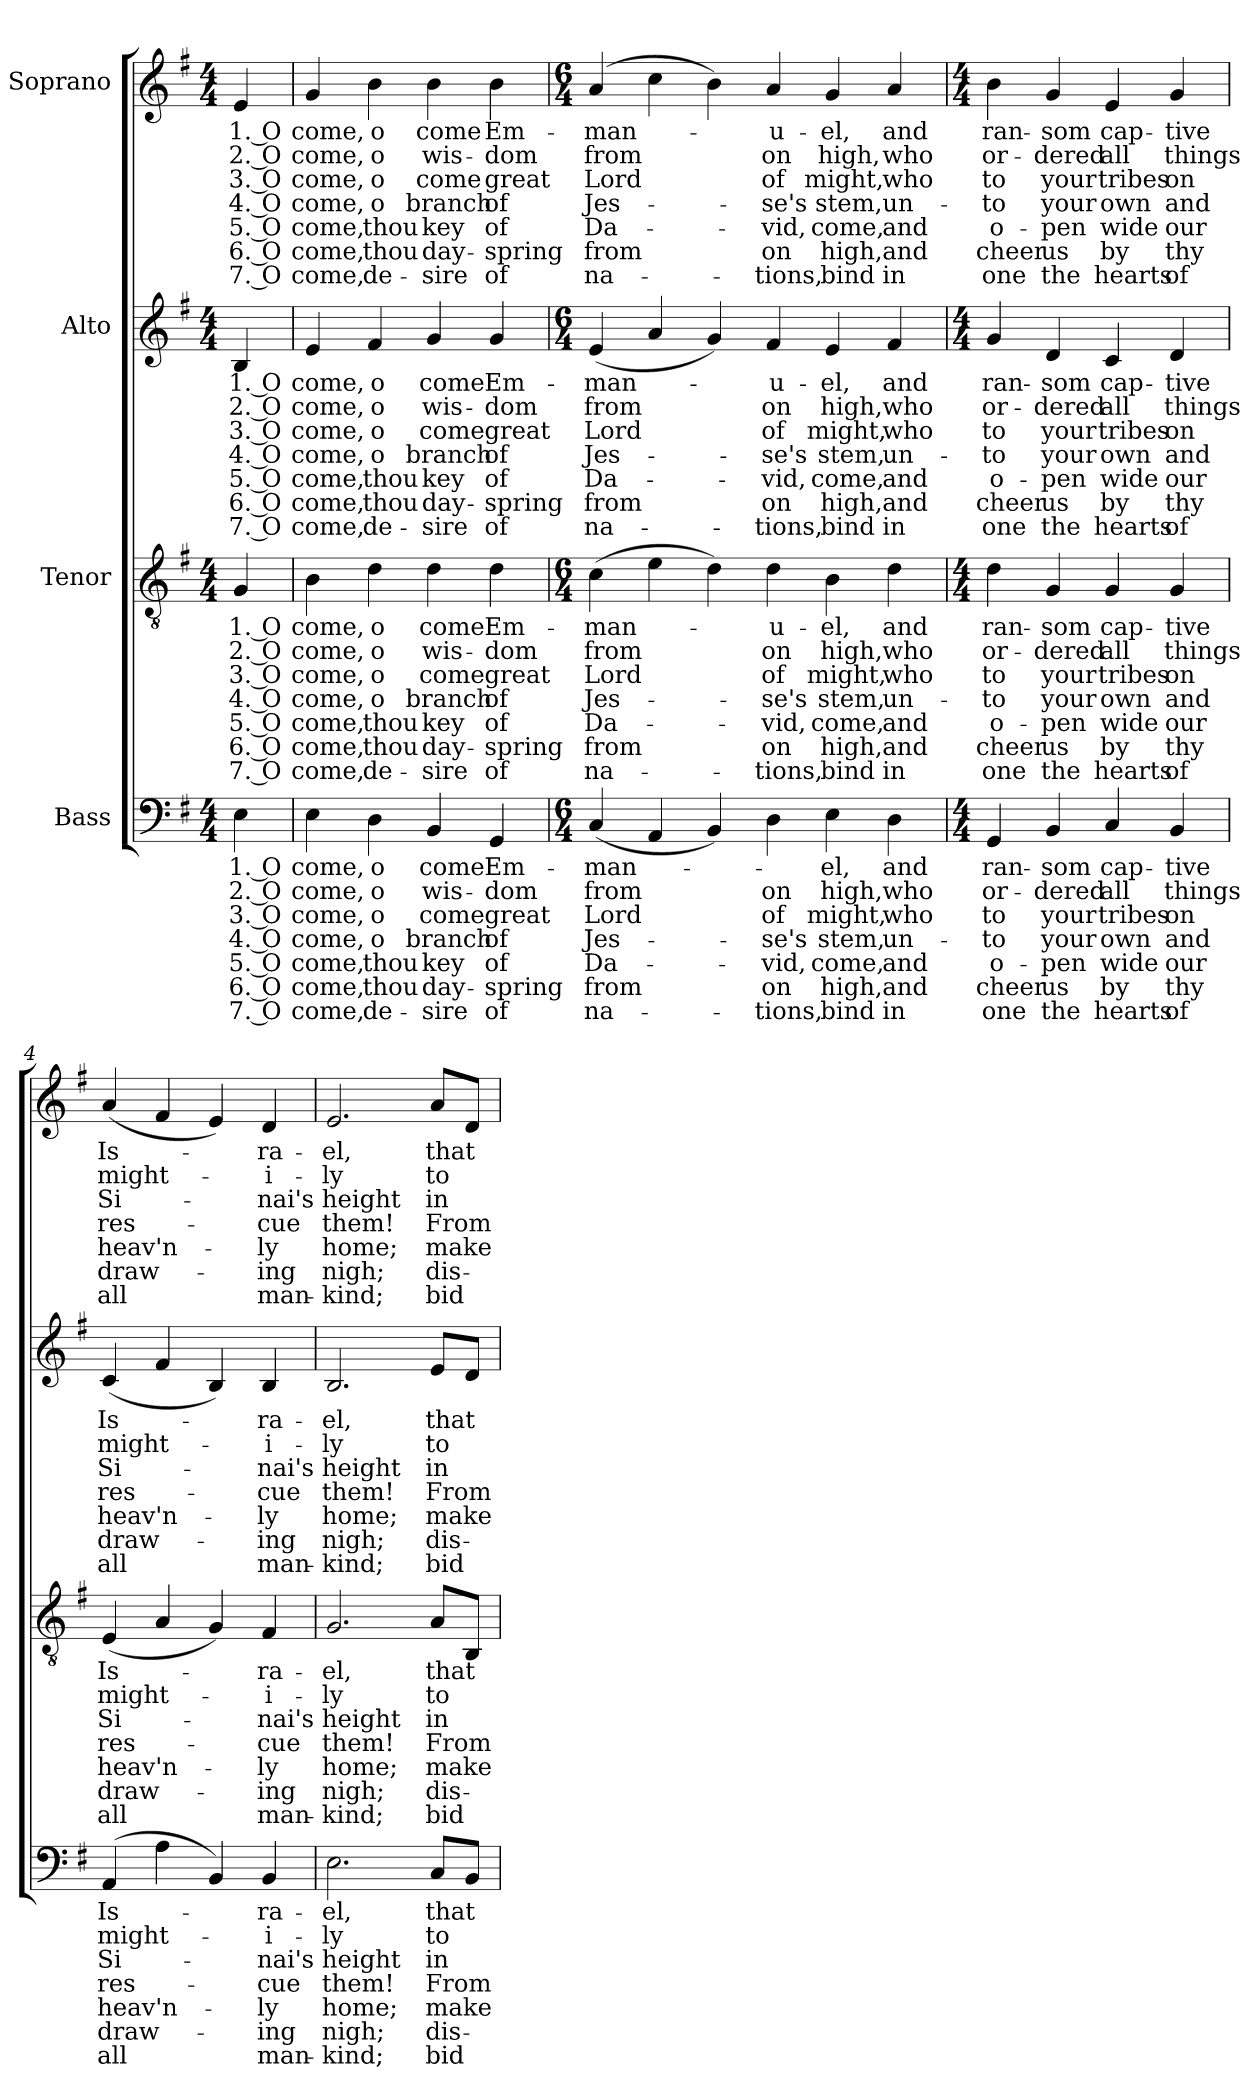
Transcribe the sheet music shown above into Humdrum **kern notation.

**kern	**text	**text	**text	**text	**text	**text	**text	**kern	**text	**text	**text	**text	**text	**text	**text	**kern	**text	**text	**text	**text	**text	**text	**text	**kern	**text	**text	**text	**text	**text	**text	**text
*part4	*part4	*part4	*part4	*part4	*part4	*part4	*part4	*part3	*part3	*part3	*part3	*part3	*part3	*part3	*part3	*part2	*part2	*part2	*part2	*part2	*part2	*part2	*part2	*part1	*part1	*part1	*part1	*part1	*part1	*part1	*part1
*staff4	*staff4	*staff4	*staff4	*staff4	*staff4	*staff4	*staff4	*staff3	*staff3	*staff3	*staff3	*staff3	*staff3	*staff3	*staff3	*staff2	*staff2	*staff2	*staff2	*staff2	*staff2	*staff2	*staff2	*staff1	*staff1	*staff1	*staff1	*staff1	*staff1	*staff1	*staff1
*I"Bass	*	*	*	*	*	*	*	*I"Tenor	*	*	*	*	*	*	*	*I"Alto	*	*	*	*	*	*	*	*I"Soprano	*	*	*	*	*	*	*
*clefF4	*	*	*	*	*	*	*	*clefGv2	*	*	*	*	*	*	*	*clefG2	*	*	*	*	*	*	*	*clefG2	*	*	*	*	*	*	*
*k[f#]	*	*	*	*	*	*	*	*k[f#]	*	*	*	*	*	*	*	*k[f#]	*	*	*	*	*	*	*	*k[f#]	*	*	*	*	*	*	*
*G:	*	*	*	*	*	*	*	*G:	*	*	*	*	*	*	*	*G:	*	*	*	*	*	*	*	*G:	*	*	*	*	*	*	*
*M4/4	*	*	*	*	*	*	*	*M4/4	*	*	*	*	*	*	*	*M4/4	*	*	*	*	*	*	*	*M4/4	*	*	*	*	*	*	*
*MM120	*	*	*	*	*	*	*	*MM120	*	*	*	*	*	*	*	*MM120	*	*	*	*	*	*	*	*MM120	*	*	*	*	*	*	*
=	=	=	=	=	=	=	=	=	=	=	=	=	=	=	=	=	=	=	=	=	=	=	=	=	=	=	=	=	=	=	=
!	!LO:LY:b	!LO:LY:b	!LO:LY:b	!LO:LY:b	!LO:LY:b	!LO:LY:b	!LO:LY:b	!	!LO:LY:b	!LO:LY:b	!LO:LY:b	!LO:LY:b	!LO:LY:b	!LO:LY:b	!LO:LY:b	!	!LO:LY:b	!LO:LY:b	!LO:LY:b	!LO:LY:b	!LO:LY:b	!LO:LY:b	!LO:LY:b	!	!LO:LY:b	!LO:LY:b	!LO:LY:b	!LO:LY:b	!LO:LY:b	!LO:LY:b	!LO:LY:b
4E\	1. O	2. O	3. O	4. O	5. O	6. O	7. O	4G/	1. O	2. O	3. O	4. O	5. O	6. O	7. O	4B/	1. O	2. O	3. O	4. O	5. O	6. O	7. O	4e/	1. O	2. O	3. O	4. O	5. O	6. O	7. O
*	*	*	*	*	*	*	*	*	*	*	*	*	*	*	*	*	*	*	*	*	*	*	*	*MM120	*	*	*	*	*	*	*
=1	=1	=1	=1	=1	=1	=1	=1	=1	=1	=1	=1	=1	=1	=1	=1	=1	=1	=1	=1	=1	=1	=1	=1	=1	=1	=1	=1	=1	=1	=1	=1
!	!LO:LY:b	!LO:LY:b	!LO:LY:b	!LO:LY:b	!LO:LY:b	!LO:LY:b	!LO:LY:b	!	!LO:LY:b	!LO:LY:b	!LO:LY:b	!LO:LY:b	!LO:LY:b	!LO:LY:b	!LO:LY:b	!	!LO:LY:b	!LO:LY:b	!LO:LY:b	!LO:LY:b	!LO:LY:b	!LO:LY:b	!LO:LY:b	!	!LO:LY:b	!LO:LY:b	!LO:LY:b	!LO:LY:b	!LO:LY:b	!LO:LY:b	!LO:LY:b
4E\	come,	come,	come,	come,	come,	come,	come,	4B\	come,	come,	come,	come,	come,	come,	come,	4e/	come,	come,	come,	come,	come,	come,	come,	4g/	come,	come,	come,	come,	come,	come,	come,
!	!LO:LY:b	!LO:LY:b	!LO:LY:b	!LO:LY:b	!LO:LY:b	!LO:LY:b	!LO:LY:b	!	!LO:LY:b	!LO:LY:b	!LO:LY:b	!LO:LY:b	!LO:LY:b	!LO:LY:b	!LO:LY:b	!	!LO:LY:b	!LO:LY:b	!LO:LY:b	!LO:LY:b	!LO:LY:b	!LO:LY:b	!LO:LY:b	!	!LO:LY:b	!LO:LY:b	!LO:LY:b	!LO:LY:b	!LO:LY:b	!LO:LY:b	!LO:LY:b
4D\	o	o	o	o	thou	thou	de-	4d\	o	o	o	o	thou	thou	de-	4f#/	o	o	o	o	thou	thou	de-	4b\	o	o	o	o	thou	thou	de-
!	!LO:LY:b	!LO:LY:b	!LO:LY:b	!LO:LY:b	!LO:LY:b	!LO:LY:b	!LO:LY:b	!	!LO:LY:b	!LO:LY:b	!LO:LY:b	!LO:LY:b	!LO:LY:b	!LO:LY:b	!LO:LY:b	!	!LO:LY:b	!LO:LY:b	!LO:LY:b	!LO:LY:b	!LO:LY:b	!LO:LY:b	!LO:LY:b	!	!LO:LY:b	!LO:LY:b	!LO:LY:b	!LO:LY:b	!LO:LY:b	!LO:LY:b	!LO:LY:b
4BB/	come	wis-	come	branch	key	day-	-sire	4d\	come	wis-	come	branch	key	day-	-sire	4g/	come	wis-	come	branch	key	day-	-sire	4b\	come	wis-	come	branch	key	day-	-sire
!	!LO:LY:b	!LO:LY:b	!LO:LY:b	!LO:LY:b	!LO:LY:b	!LO:LY:b	!LO:LY:b	!	!LO:LY:b	!LO:LY:b	!LO:LY:b	!LO:LY:b	!LO:LY:b	!LO:LY:b	!LO:LY:b	!	!LO:LY:b	!LO:LY:b	!LO:LY:b	!LO:LY:b	!LO:LY:b	!LO:LY:b	!LO:LY:b	!	!LO:LY:b	!LO:LY:b	!LO:LY:b	!LO:LY:b	!LO:LY:b	!LO:LY:b	!LO:LY:b
4GG/	Em-	-dom	great	of	of	-spring	of	4d\	Em-	-dom	great	of	of	-spring	of	4g/	Em-	-dom	great	of	of	-spring	of	4b\	Em-	-dom	great	of	of	-spring	of
=2	=2	=2	=2	=2	=2	=2	=2	=2	=2	=2	=2	=2	=2	=2	=2	=2	=2	=2	=2	=2	=2	=2	=2	=2	=2	=2	=2	=2	=2	=2	=2
*M6/4	*	*	*	*	*	*	*	*M6/4	*	*	*	*	*	*	*	*M6/4	*	*	*	*	*	*	*	*M6/4	*	*	*	*	*	*	*
!	!LO:LY:b	!LO:LY:b	!LO:LY:b	!LO:LY:b	!LO:LY:b	!LO:LY:b	!LO:LY:b	!	!LO:LY:b	!LO:LY:b	!LO:LY:b	!LO:LY:b	!LO:LY:b	!LO:LY:b	!LO:LY:b	!	!LO:LY:b	!LO:LY:b	!LO:LY:b	!LO:LY:b	!LO:LY:b	!LO:LY:b	!LO:LY:b	!	!LO:LY:b	!LO:LY:b	!LO:LY:b	!LO:LY:b	!LO:LY:b	!LO:LY:b	!LO:LY:b
(<4C/	-man-	from	Lord	Jes-	Da-	from	na-	(>4c\	-man-	from	Lord	Jes-	Da-	from	na-	(<4e/	-man-	from	Lord	Jes-	Da-	from	na-	(>4a/	-man-	from	Lord	Jes-	Da-	from	na-
4AA/	.	.	.	.	.	.	.	4e\	.	.	.	.	.	.	.	4a/	.	.	.	.	.	.	.	4cc\	.	.	.	.	.	.	.
4BB/)	.	.	.	.	.	.	.	4d\)	.	.	.	.	.	.	.	4g/)	.	.	.	.	.	.	.	4b\)	.	.	.	.	.	.	.
!	!	!LO:LY:b	!LO:LY:b	!LO:LY:b	!LO:LY:b	!LO:LY:b	!LO:LY:b	!	!LO:LY:b	!LO:LY:b	!LO:LY:b	!LO:LY:b	!LO:LY:b	!LO:LY:b	!LO:LY:b	!	!LO:LY:b	!LO:LY:b	!LO:LY:b	!LO:LY:b	!LO:LY:b	!LO:LY:b	!LO:LY:b	!	!LO:LY:b	!LO:LY:b	!LO:LY:b	!LO:LY:b	!LO:LY:b	!LO:LY:b	!LO:LY:b
4D\	.	on	of	-se's	-vid,	on	-tions,	4d\	-u-	on	of	-se's	-vid,	on	-tions,	4f#/	-u-	on	of	-se's	-vid,	on	-tions,	4a/	-u-	on	of	-se's	-vid,	on	-tions,
!	!LO:LY:b	!LO:LY:b	!LO:LY:b	!LO:LY:b	!LO:LY:b	!LO:LY:b	!LO:LY:b	!	!LO:LY:b	!LO:LY:b	!LO:LY:b	!LO:LY:b	!LO:LY:b	!LO:LY:b	!LO:LY:b	!	!LO:LY:b	!LO:LY:b	!LO:LY:b	!LO:LY:b	!LO:LY:b	!LO:LY:b	!LO:LY:b	!	!LO:LY:b	!LO:LY:b	!LO:LY:b	!LO:LY:b	!LO:LY:b	!LO:LY:b	!LO:LY:b
4E\	-el,	high,	might,	stem,	come,	high,	bind	4B\	-el,	high,	might,	stem,	come,	high,	bind	4e/	-el,	high,	might,	stem,	come,	high,	bind	4g/	-el,	high,	might,	stem,	come,	high,	bind
!	!LO:LY:b	!LO:LY:b	!LO:LY:b	!LO:LY:b	!LO:LY:b	!LO:LY:b	!LO:LY:b	!	!LO:LY:b	!LO:LY:b	!LO:LY:b	!LO:LY:b	!LO:LY:b	!LO:LY:b	!LO:LY:b	!	!LO:LY:b	!LO:LY:b	!LO:LY:b	!LO:LY:b	!LO:LY:b	!LO:LY:b	!LO:LY:b	!	!LO:LY:b	!LO:LY:b	!LO:LY:b	!LO:LY:b	!LO:LY:b	!LO:LY:b	!LO:LY:b
4D\	and	who	who	un-	and	and	in	4d\	and	who	who	un-	and	and	in	4f#/	and	who	who	un-	and	and	in	4a/	and	who	who	un-	and	and	in
!!LO:PB:g=z
=3	=3	=3	=3	=3	=3	=3	=3	=3	=3	=3	=3	=3	=3	=3	=3	=3	=3	=3	=3	=3	=3	=3	=3	=3	=3	=3	=3	=3	=3	=3	=3
*M4/4	*	*	*	*	*	*	*	*M4/4	*	*	*	*	*	*	*	*M4/4	*	*	*	*	*	*	*	*M4/4	*	*	*	*	*	*	*
!	!LO:LY:b	!LO:LY:b	!LO:LY:b	!LO:LY:b	!LO:LY:b	!LO:LY:b	!LO:LY:b	!	!LO:LY:b	!LO:LY:b	!LO:LY:b	!LO:LY:b	!LO:LY:b	!LO:LY:b	!LO:LY:b	!	!LO:LY:b	!LO:LY:b	!LO:LY:b	!LO:LY:b	!LO:LY:b	!LO:LY:b	!LO:LY:b	!	!LO:LY:b	!LO:LY:b	!LO:LY:b	!LO:LY:b	!LO:LY:b	!LO:LY:b	!LO:LY:b
4GG/	ran-	or-	to	-to	o-	cheer	one	4d\	ran-	or-	to	-to	o-	cheer	one	4g/	ran-	or-	to	-to	o-	cheer	one	4b\	ran-	or-	to	-to	o-	cheer	one
!	!LO:LY:b	!LO:LY:b	!LO:LY:b	!LO:LY:b	!LO:LY:b	!LO:LY:b	!LO:LY:b	!	!LO:LY:b	!LO:LY:b	!LO:LY:b	!LO:LY:b	!LO:LY:b	!LO:LY:b	!LO:LY:b	!	!LO:LY:b	!LO:LY:b	!LO:LY:b	!LO:LY:b	!LO:LY:b	!LO:LY:b	!LO:LY:b	!	!LO:LY:b	!LO:LY:b	!LO:LY:b	!LO:LY:b	!LO:LY:b	!LO:LY:b	!LO:LY:b
4BB/	-som	-dered	your	your	-pen	us	the	4G/	-som	-dered	your	your	-pen	us	the	4d/	-som	-dered	your	your	-pen	us	the	4g/	-som	-dered	your	your	-pen	us	the
!	!LO:LY:b	!LO:LY:b	!LO:LY:b	!LO:LY:b	!LO:LY:b	!LO:LY:b	!LO:LY:b	!	!LO:LY:b	!LO:LY:b	!LO:LY:b	!LO:LY:b	!LO:LY:b	!LO:LY:b	!LO:LY:b	!	!LO:LY:b	!LO:LY:b	!LO:LY:b	!LO:LY:b	!LO:LY:b	!LO:LY:b	!LO:LY:b	!	!LO:LY:b	!LO:LY:b	!LO:LY:b	!LO:LY:b	!LO:LY:b	!LO:LY:b	!LO:LY:b
4C/	cap-	all	tribes	own	wide	by	hearts	4G/	cap-	all	tribes	own	wide	by	hearts	4c/	cap-	all	tribes	own	wide	by	hearts	4e/	cap-	all	tribes	own	wide	by	hearts
!	!LO:LY:b	!LO:LY:b	!LO:LY:b	!LO:LY:b	!LO:LY:b	!LO:LY:b	!LO:LY:b	!	!LO:LY:b	!LO:LY:b	!LO:LY:b	!LO:LY:b	!LO:LY:b	!LO:LY:b	!LO:LY:b	!	!LO:LY:b	!LO:LY:b	!LO:LY:b	!LO:LY:b	!LO:LY:b	!LO:LY:b	!LO:LY:b	!	!LO:LY:b	!LO:LY:b	!LO:LY:b	!LO:LY:b	!LO:LY:b	!LO:LY:b	!LO:LY:b
4BB/	-tive	things	on	and	our	thy	of	4G/	-tive	things	on	and	our	thy	of	4d/	-tive	things	on	and	our	thy	of	4g/	-tive	things	on	and	our	thy	of
!!LO:PB:g=z
=4	=4	=4	=4	=4	=4	=4	=4	=4	=4	=4	=4	=4	=4	=4	=4	=4	=4	=4	=4	=4	=4	=4	=4	=4	=4	=4	=4	=4	=4	=4	=4
!	!LO:LY:b	!LO:LY:b	!LO:LY:b	!LO:LY:b	!LO:LY:b	!LO:LY:b	!LO:LY:b	!	!LO:LY:b	!LO:LY:b	!LO:LY:b	!LO:LY:b	!LO:LY:b	!LO:LY:b	!LO:LY:b	!	!LO:LY:b	!LO:LY:b	!LO:LY:b	!LO:LY:b	!LO:LY:b	!LO:LY:b	!LO:LY:b	!	!LO:LY:b	!LO:LY:b	!LO:LY:b	!LO:LY:b	!LO:LY:b	!LO:LY:b	!LO:LY:b
(>4AA/	Is-	might-	Si-	res-	heav'n-	draw-	all	(<4E/	Is-	might-	Si-	res-	heav'n-	draw-	all	(<4c/	Is-	might-	Si-	res-	heav'n-	draw-	all	(<4a/	Is-	might-	Si-	res-	heav'n-	draw-	all
4A\	.	.	.	.	.	.	.	4A/	.	.	.	.	.	.	.	4f#/	.	.	.	.	.	.	.	4f#/	.	.	.	.	.	.	.
4BB/)	.	.	.	.	.	.	.	4G/)	.	.	.	.	.	.	.	4B/)	.	.	.	.	.	.	.	4e/)	.	.	.	.	.	.	.
!	!LO:LY:b	!LO:LY:b	!LO:LY:b	!LO:LY:b	!LO:LY:b	!LO:LY:b	!LO:LY:b	!	!LO:LY:b	!LO:LY:b	!LO:LY:b	!LO:LY:b	!LO:LY:b	!LO:LY:b	!LO:LY:b	!	!LO:LY:b	!LO:LY:b	!LO:LY:b	!LO:LY:b	!LO:LY:b	!LO:LY:b	!LO:LY:b	!	!LO:LY:b	!LO:LY:b	!LO:LY:b	!LO:LY:b	!LO:LY:b	!LO:LY:b	!LO:LY:b
4BB/	-ra-	-i-	-nai's	-cue	-ly	-ing	man-	4F#/	-ra-	-i-	-nai's	-cue	-ly	-ing	man-	4B/	-ra-	-i-	-nai's	-cue	-ly	-ing	man-	4d/	-ra-	-i-	-nai's	-cue	-ly	-ing	man-
=5	=5	=5	=5	=5	=5	=5	=5	=5	=5	=5	=5	=5	=5	=5	=5	=5	=5	=5	=5	=5	=5	=5	=5	=5	=5	=5	=5	=5	=5	=5	=5
!	!LO:LY:b	!LO:LY:b	!LO:LY:b	!LO:LY:b	!LO:LY:b	!LO:LY:b	!LO:LY:b	!	!LO:LY:b	!LO:LY:b	!LO:LY:b	!LO:LY:b	!LO:LY:b	!LO:LY:b	!LO:LY:b	!	!LO:LY:b	!LO:LY:b	!LO:LY:b	!LO:LY:b	!LO:LY:b	!LO:LY:b	!LO:LY:b	!	!LO:LY:b	!LO:LY:b	!LO:LY:b	!LO:LY:b	!LO:LY:b	!LO:LY:b	!LO:LY:b
2.E\	-el,	-ly	height	them!	home;	nigh;	-kind;	2.G/	-el,	-ly	height	them!	home;	nigh;	-kind;	2.B/	-el,	-ly	height	them!	home;	nigh;	-kind;	2.e/	-el,	-ly	height	them!	home;	nigh;	-kind;
!	!LO:LY:b	!LO:LY:b	!LO:LY:b	!LO:LY:b	!LO:LY:b	!LO:LY:b	!LO:LY:b	!	!LO:LY:b	!LO:LY:b	!LO:LY:b	!LO:LY:b	!LO:LY:b	!LO:LY:b	!LO:LY:b	!	!LO:LY:b	!LO:LY:b	!LO:LY:b	!LO:LY:b	!LO:LY:b	!LO:LY:b	!LO:LY:b	!	!LO:LY:b	!LO:LY:b	!LO:LY:b	!LO:LY:b	!LO:LY:b	!LO:LY:b	!LO:LY:b
8C/L	that	to	in	From	make	dis-	bid	8A/L	that	to	in	From	make	dis-	bid	8e/L	that	to	in	From	make	dis-	bid	8a/L	that	to	in	From	make	dis-	bid
8BB/J	.	.	.	.	.	.	.	8BB/J	.	.	.	.	.	.	.	8d/J	.	.	.	.	.	.	.	8d/J	.	.	.	.	.	.	.
=	=	=	=	=	=	=	=	=	=	=	=	=	=	=	=	=	=	=	=	=	=	=	=	=	=	=	=	=	=	=	=
*-	*-	*-	*-	*-	*-	*-	*-	*-	*-	*-	*-	*-	*-	*-	*-	*-	*-	*-	*-	*-	*-	*-	*-	*-	*-	*-	*-	*-	*-	*-	*-
